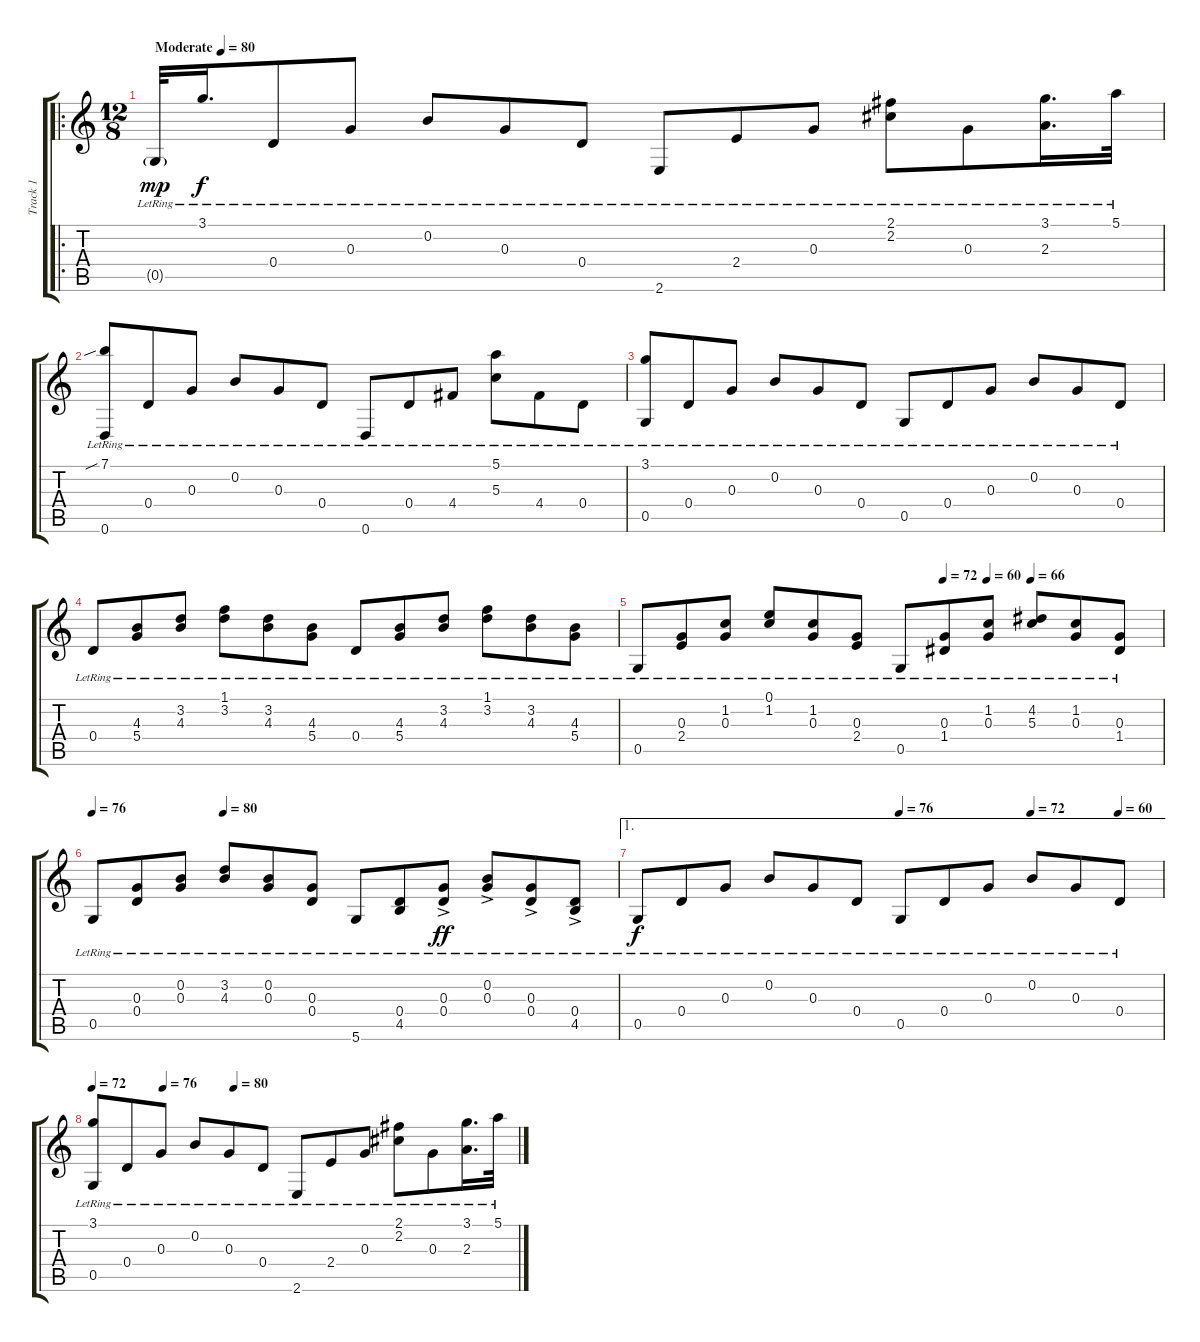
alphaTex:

\track ("Track 1" "Track 1") {instrument acousticguitarnylon}
\staff {score tabs}
\tuning (E4 B3 G3 D3 G2 D2) {hide}
\ro
\ts (12 8)
\tempo (80 "Moderate")
\clef g2
\ks c
0.5{g lr}.32{dy mp instrument acousticguitarnylon} 3.1{lr}.16{d dy f} 0.4{lr}.8 0.3{lr}.8 0.2{lr}.8 0.3{lr}.8 0.4{lr}.8 2.6{lr}.8 2.4{lr}.8 0.3{lr}.8 (2.1{lr} 2.2{lr}).8 0.3{lr}.8 (3.1{lr} 2.3{lr}).16{d} 5.1{lr}.32 |
(7.1{sib lr} 0.6{lr}).8 0.4{lr}.8 0.3{lr}.8 0.2{lr}.8 0.3{lr}.8 0.4{lr}.8 0.6{lr}.8 0.4{lr}.8 4.4{lr}.8 (5.1{lr} 5.3{lr}).8 4.4{lr}.8 0.4{lr}.8 |
(3.1{lr} 0.5{lr}).8 0.4{lr}.8 0.3{lr}.8 0.2{lr}.8 0.3{lr}.8 0.4{lr}.8 0.5{lr}.8 0.4{lr}.8 0.3{lr}.8 0.2{lr}.8 0.3{lr}.8 0.4{lr}.8 |
0.4{lr}.8 (4.3{lr} 5.4{lr}).8 (3.2{lr} 4.3{lr}).8 (1.1{lr} 3.2{lr}).8 (3.2{lr} 4.3{lr}).8 (4.3{lr} 5.4{lr}).8 0.4{lr}.8 (4.3{lr} 5.4{lr}).8 (3.2{lr} 4.3{lr}).8 (1.1{lr} 3.2{lr}).8 (3.2{lr} 4.3{lr}).8 (4.3{lr} 5.4{lr}).8 |
\tempo (72 0.5833333333333334)
\tempo (60 0.6666666666666666)
\tempo (66 0.75)
0.5{lr}.8 (0.3{lr} 2.4{lr}).8 (1.2{lr} 0.3{lr}).8 (0.1{lr} 1.2{lr}).8 (1.2{lr} 0.3{lr}).8 (0.3{lr} 2.4{lr}).8 0.5{lr}.8 (0.3{lr} 1.4{lr}).8{instrument acousticguitarnylon} (1.2{lr} 0.3{lr}).8 (4.2{lr} 5.3{lr}).8 (1.2{lr} 0.3{lr}).8 (0.3{lr} 1.4{lr}).8 |
\tempo 76
\tempo (80 0.25)
0.5{lr}.8 (0.3{lr} 0.4{lr}).8 (0.2{lr} 0.3{lr}).8 (3.2{lr} 4.3{lr}).8 (0.2{lr} 0.3{lr}).8 (0.3{lr} 0.4{lr}).8 5.6{lr}.8 (0.4{lr} 4.5{lr}).8 (0.3{lr} 0.4{ac lr}).8{dy ff} (0.2{ac lr} 0.3{lr}).8 (0.3{lr} 0.4{ac lr}).8 (0.4{ac lr} 4.5{lr}).8 |
\ae 1
\tempo (76 0.5)
\tempo (72 0.75)
\tempo (60 0.9166666666666666)
0.5{lr}.8{dy f} 0.4{lr}.8 0.3{lr}.8 0.2{lr}.8 0.3{lr}.8 0.4{lr}.8 0.5{lr}.8 0.4{lr}.8 0.3{lr}.8 0.2{lr}.8 0.3{lr}.8 0.4{lr}.8 |
\tempo 72
\tempo (76 0.16666666666666666)
\tempo (80 0.3333333333333333)
(3.1{lr} 0.5{lr}).8 0.4{lr}.8 0.3{lr}.8 0.2{lr}.8 0.3{lr}.8 0.4{lr}.8 2.6{lr}.8 2.4{lr}.8 0.3{lr}.8 (2.1{lr} 2.2{lr}).8 0.3{lr}.8 (3.1{lr} 2.3{lr}).16{d} 5.1{lr}.32
